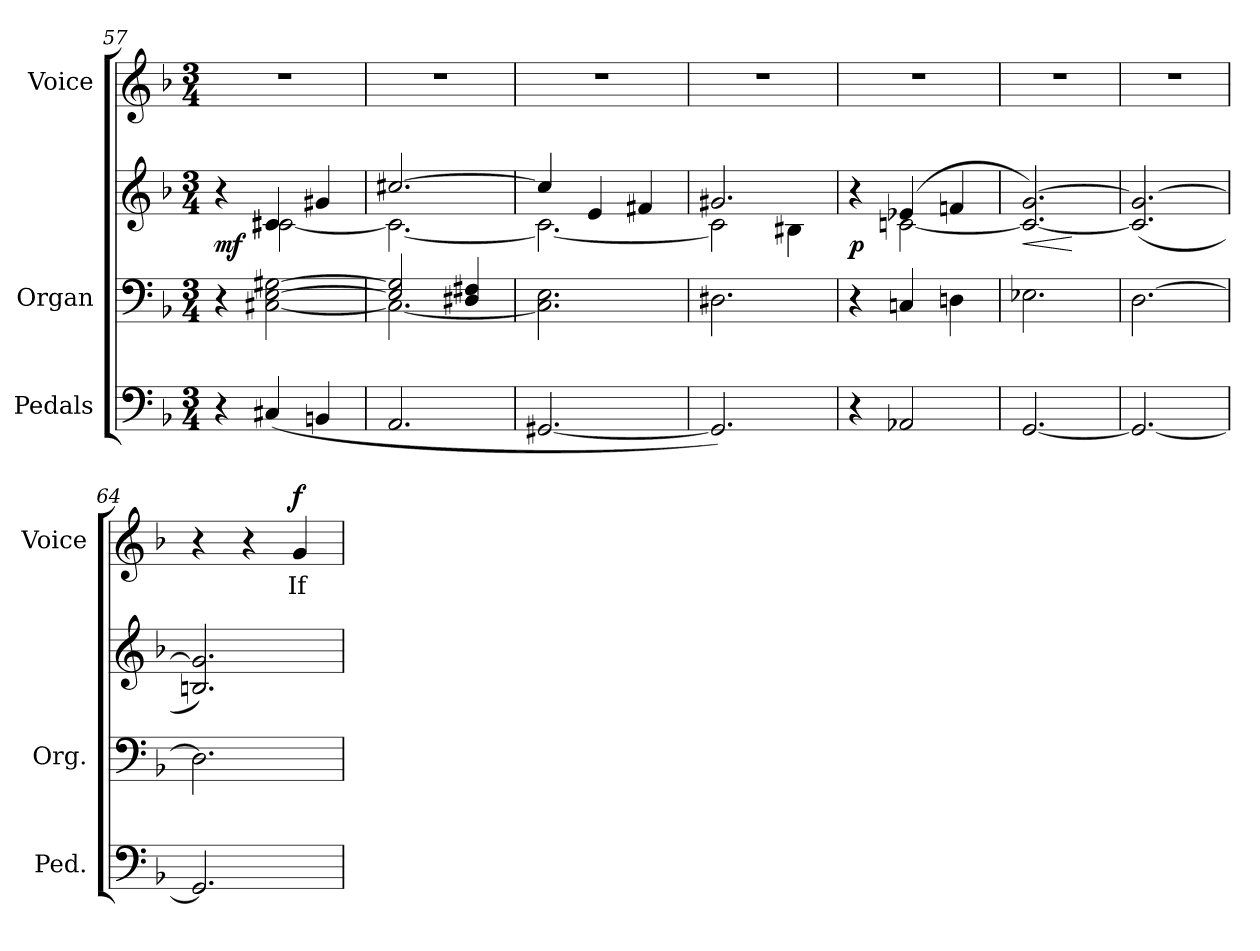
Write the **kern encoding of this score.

**kern	**kern	**kern	**dynam	**kern	**text	**dynam
*part3	*part2	*part2	*part2	*part1	*part1	*part1
*staff4	*staff3	*staff2	*staff2/3	*staff1	*staff1	*staff1
*I"Pedals	*I"Organ	*	*	*I"Voice	*	*
*I'Ped.	*I'Org.	*	*	*I'Voice	*	*
*clefF4	*clefF4	*clefG2	*	*clefG2	*	*
*k[b-]	*k[b-]	*k[b-]	*	*k[b-]	*	*
*F:	*F:	*F:	*	*F:	*	*
*M3/4	*M3/4	*M3/4	*	*M3/4	*	*
=57	=57	=57	=57	=57	=57	=57
*	*	*^	*	*	*	*
!	!	!	!	!	!LO:N:vis=1	!	!
4r	4r	4r	4ryy	mf	2.r	.	.
(4C#Xi/	[2C#Xi\ [2Ei [2G#Xi	4c#Xi/	[2c#i\	.	.	.	.
4BBni/	.	4g#Xi/	.	.	.	.	.
=58	=58	=58	=58	=58	=58	=58	=58
*	*^	*	*	*	*	*	*
!	!	!	!	!	!	!LO:N:vis=1	!	!
2.AAi/	2Ei/] 2G#i]	2.C#i\_	[2.cc#Xi/	2.c#i\_	.	2.r	.	.
.	4D#Xi/ 4F#Xi	.	.	.	.	.	.	.
*	*v	*v	*	*	*	*	*	*
=59	=59	=59	=59	=59	=59	=59	=59
!	!	!	!	!	!LO:N:vis=1	!	!
[2.GG#Xi/	2.C#i\] 2.Ei	4cc#i/]	2.c#i\_	.	2.r	.	.
.	.	4ei/	.	.	.	.	.
.	.	4f#Xi/	.	.	.	.	.
=60	=60	=60	=60	=60	=60	=60	=60
!	!	!	!	!	!LO:N:vis=1	!	!
2.GG#i/])	2.D#Xi\	2.g#Xi/	2c#i\]	.	2.r	.	.
.	.	.	4B#Xi\	.	.	.	.
=61	=61	=61	=61	=61	=61	=61	=61
!	!	!	!	!	!LO:N:vis=1	!	!
4r	4r	4r	4ryy	p	2.r	.	.
2AA-Xi/	4Cni/	(4e-Xi/	[2cni\	.	.	.	.
.	4Dni\	4fni/	.	.	.	.	.
*	*	*v	*v	*	*	*	*
=62	=62	=62	=62	=62	=62	=62
!	!	!	!LO:HP:b	!LO:N:vis=1	!	!
[2.GGi/	2.E-Xi\	2.ci/_ [2.gi)	<	2.r	.	.
.	.	.	[	.	.	.
=63	=63	=63	=63	=63	=63	=63
!	!	!	!	!LO:N:vis=1	!	!
2.GGi/_	[2.Di\	(2.ci/] 2.gi_	.	2.r	.	.
=64	=64	=64	=64	=64	=64	=64
2.GGi/]	2.Di\]	2.Bni/ 2.gi])	.	4r	.	.
.	.	.	.	4r	.	.
!	!	!	!	!	!LO:LY:b:color=#000000	!
.	.	.	.	4gi/	If	f
=	=	=	=	=	=	=
*-	*-	*-	*-	*-	*-	*-
